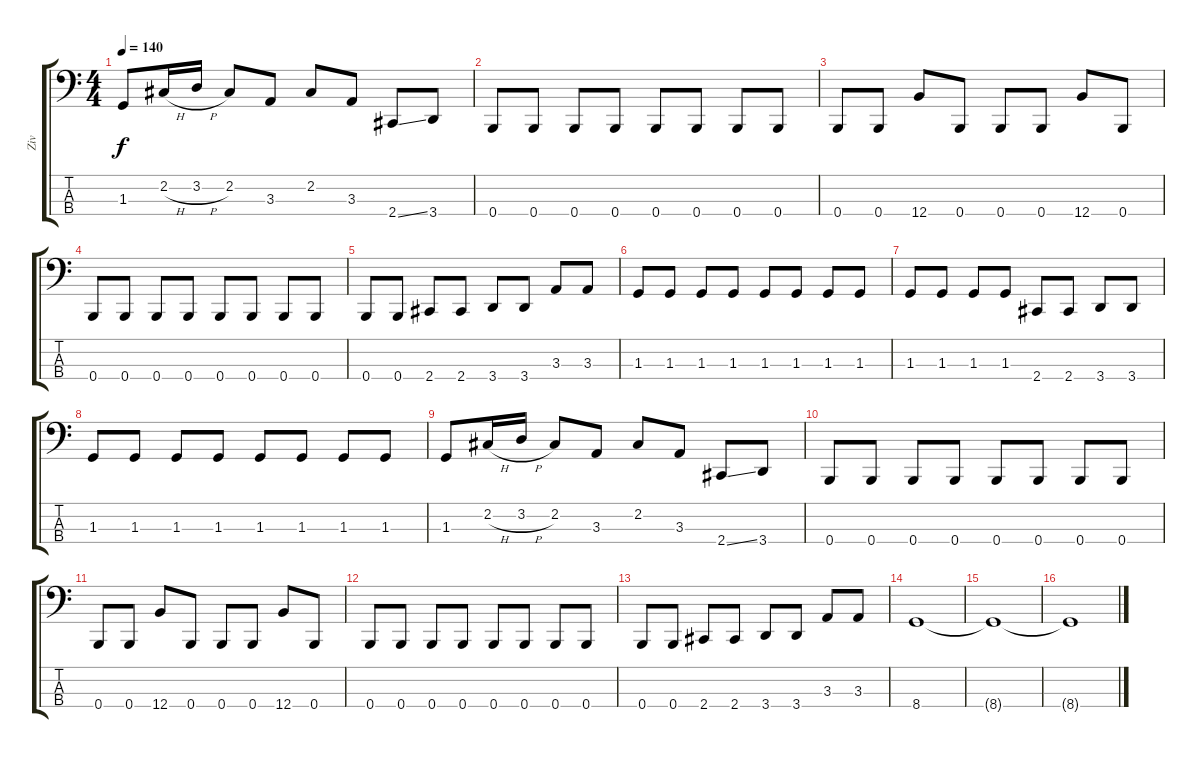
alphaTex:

\track ("Ziv" "Ziv") {instrument electricbasspick}
\staff {score tabs}
\tuning (E2 B1 Gb1 B0) {hide}
\ts (4 4)
\tempo 140
\clef f4
\ks c
1.3.8{dy f} 2.2{h}.16 3.2{h}.16 2.2.8 3.3.8 2.2.8 3.3.8 2.4{ss}.8 3.4.8 |
0.4.8 0.4.8 0.4.8 0.4.8 0.4.8 0.4.8 0.4.8 0.4.8 |
0.4.8 0.4.8 12.4.8 0.4.8 0.4.8 0.4.8 12.4.8 0.4.8 |
0.4.8 0.4.8 0.4.8 0.4.8 0.4.8 0.4.8 0.4.8 0.4.8 |
0.4.8 0.4.8 2.4.8 2.4.8 3.4.8 3.4.8 3.3.8 3.3.8 |
1.3.8 1.3.8 1.3.8 1.3.8 1.3.8 1.3.8 1.3.8 1.3.8 |
1.3.8 1.3.8 1.3.8 1.3.8 2.4.8 2.4.8 3.4.8 3.4.8 |
1.3.8 1.3.8 1.3.8 1.3.8 1.3.8 1.3.8 1.3.8 1.3.8 |
1.3.8 2.2{h}.16 3.2{h}.16 2.2.8 3.3.8 2.2.8 3.3.8 2.4{ss}.8 3.4.8 |
0.4.8 0.4.8 0.4.8 0.4.8 0.4.8 0.4.8 0.4.8 0.4.8 |
0.4.8 0.4.8 12.4.8 0.4.8 0.4.8 0.4.8 12.4.8 0.4.8 |
0.4.8 0.4.8 0.4.8 0.4.8 0.4.8 0.4.8 0.4.8 0.4.8 |
0.4.8 0.4.8 2.4.8 2.4.8 3.4.8 3.4.8 3.3.8 3.3.8 |
8.4.1 |
8.4{t}.1 |
8.4{t}.1
